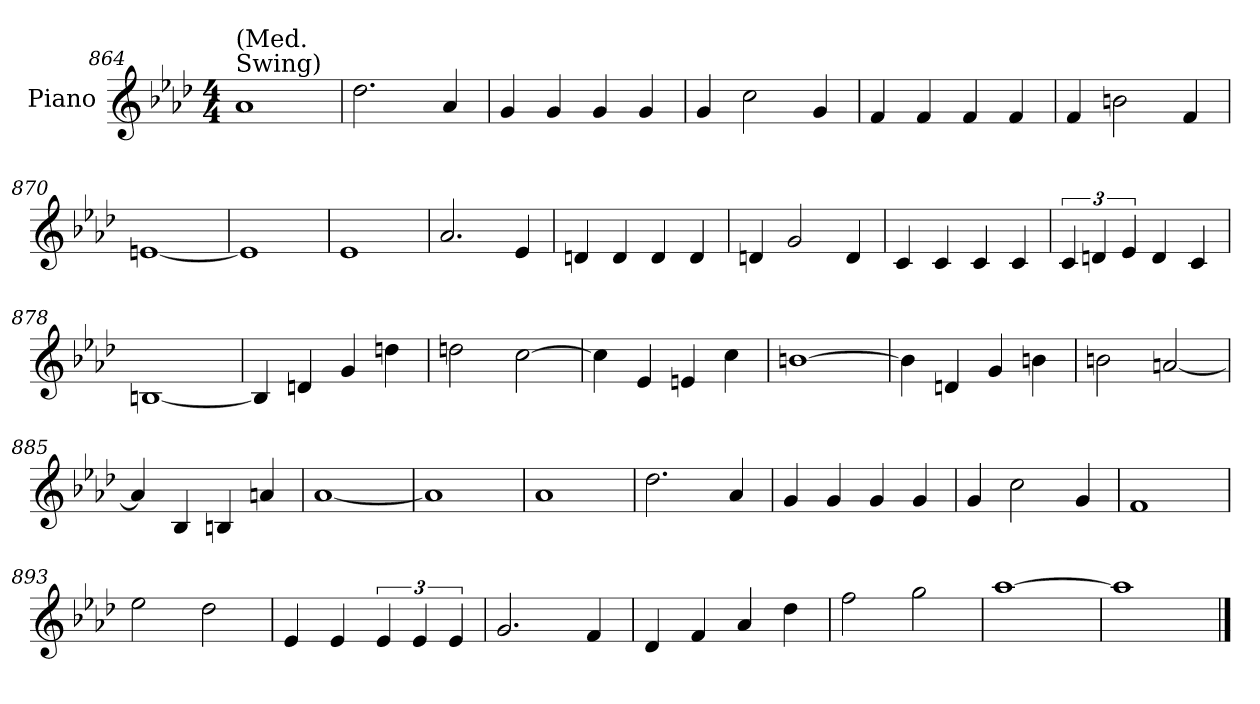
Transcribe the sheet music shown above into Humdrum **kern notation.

**kern
*part1
*staff1
*I"Piano
*I'Pno.
!!LO:PB:g=z
*clefG2
*k[b-e-a-d-]
*M4/4
=864
!LO:TX:t=Swing)
!LO:TX:a:t=(Med.
1a-
=865
2.dd-\
4a-/
=866
4g/
4g/
4g/
4g/
=867
4g/
2cc\
4g/
!!LO:LB:g=z
=868
4f/
4f/
4f/
4f/
=869
4f/
2bn\
4f/
=870
[1en
=871
1e]
!!LO:LB:g=z
=872
1e-
=873
2.a-/
4e-/
=874
4dn/
4d/
4d/
4d/
=875
4dn/
2g/
4d/
!!LO:LB:g=z
=876
4c/
4c/
4c/
4c/
=877
6c/
6dn/
6e-/
4d/
4c/
=878
[1Bn
=879
4B/]
4dn/
4g/
4ddn\
!!LO:LB:g=z
=880
2ddn\
[2cc\
=881
4cc\]
4e-/
4en/
4cc\
=882
[1bn
=883
4b\]
4dn/
4g/
4bn\
!!LO:LB:g=z
=884
2bn\
[2an/
=885
4a/]
4B-/
4Bn/
4an/
=886
[1a-
=887
1a-]
!!LO:LB:g=z
=888
1a-
=889
2.dd-\
4a-/
=890
4g/
4g/
4g/
4g/
=891
4g/
2cc\
4g/
!!LO:LB:g=z
=892
1f
=893
2ee-\
2dd-\
=894
4e-/
4e-/
6e-/
6e-/
6e-/
=895
2.g/
4f/
!!LO:LB:g=z
=896
4d-/
4f/
4a-/
4dd-\
=897
2ff\
2gg\
=898
[1aa-
=899
1aa-]
==
*-
